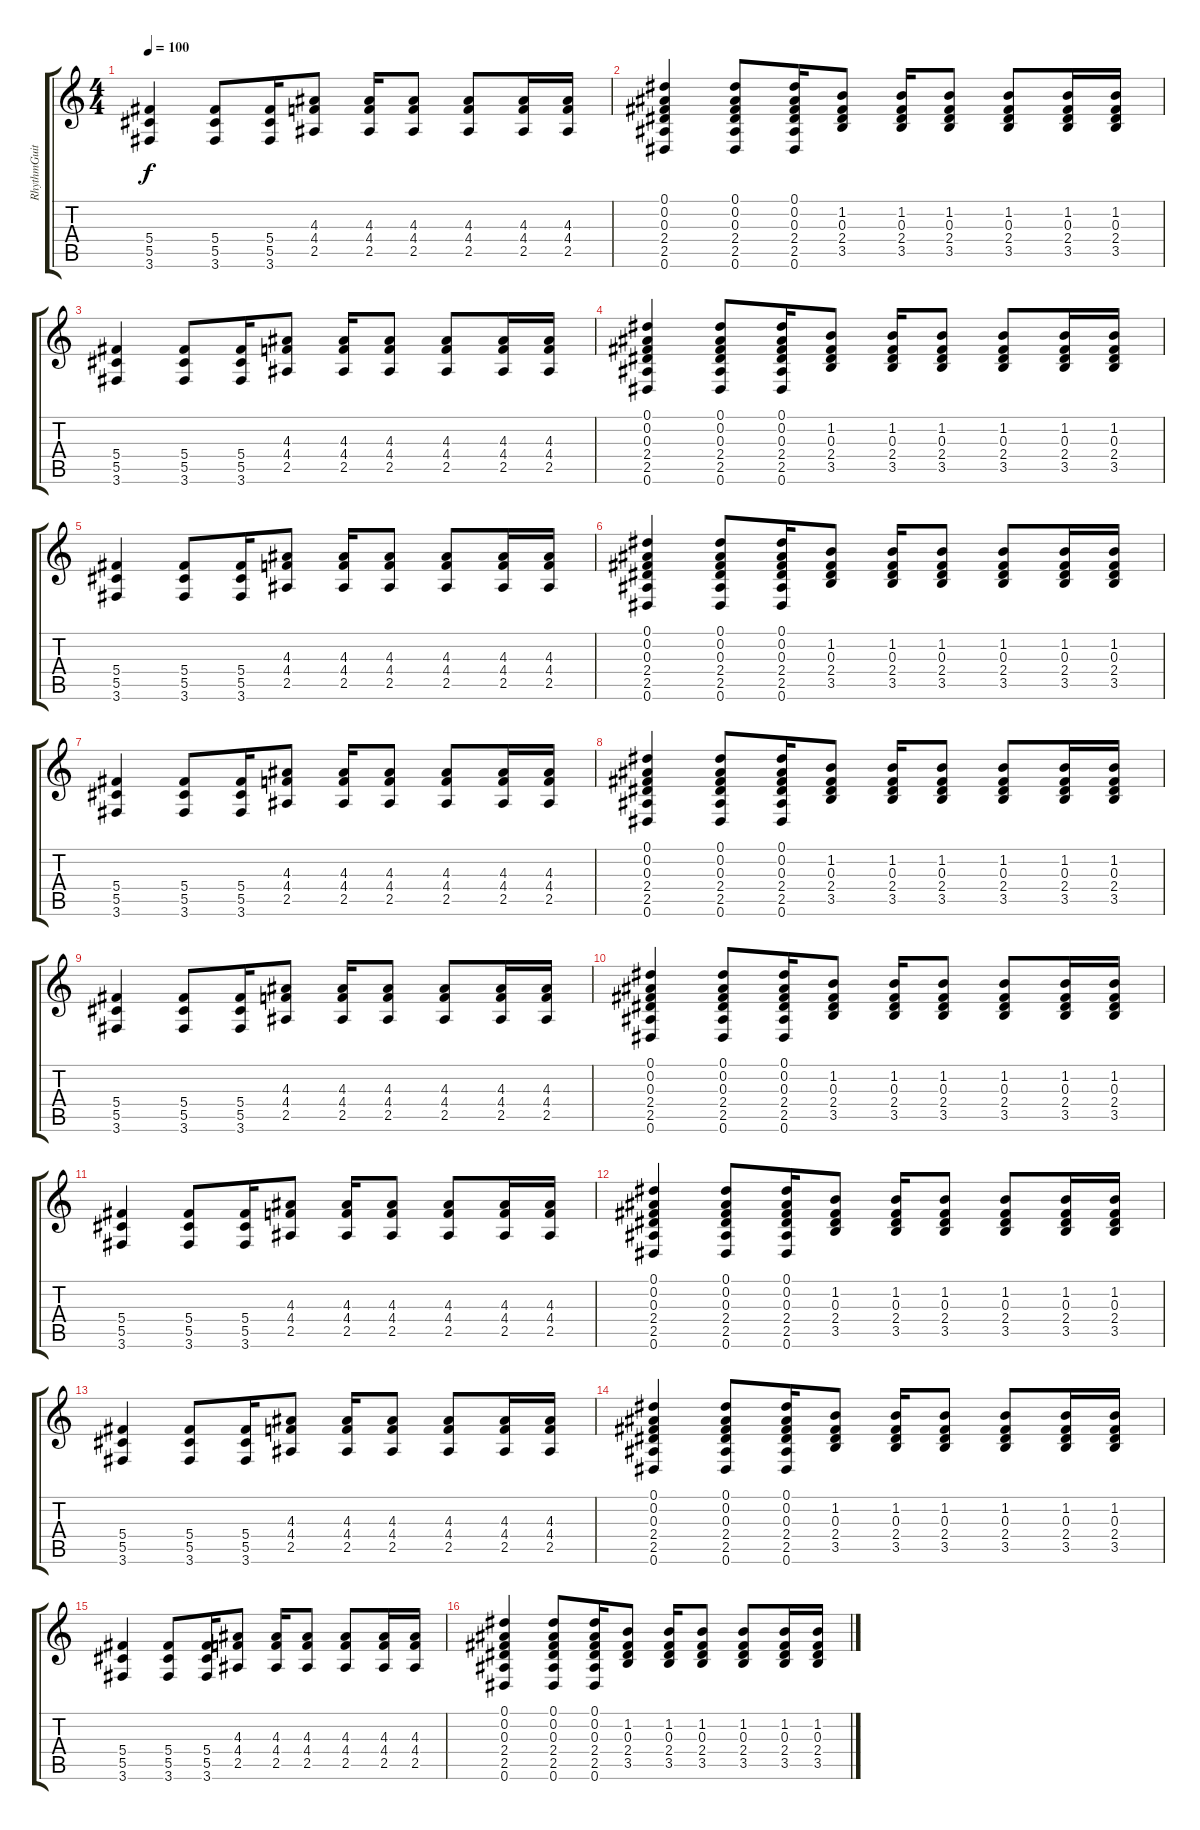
\track ("RhythmGuitar01" "RhythmGuit") {instrument electricguitarclean}
\staff {score tabs}
\tuning (Eb4 Bb3 Gb3 Db3 Ab2 Eb2) {hide}
\ts (4 4)
\tempo 100
\clef g2
\ks c
(5.4 5.5 3.6).4{dy f} (5.4 5.5 3.6).8 (5.4 5.5 3.6).16 (4.3 4.4 2.5).8 (4.3 4.4 2.5).16 (4.3 4.4 2.5).8 (4.3 4.4 2.5).8 (4.3 4.4 2.5).16 (4.3 4.4 2.5).16 |
(0.1 0.2 0.3 2.4 2.5 0.6).4 (0.1 0.2 0.3 2.4 2.5 0.6).8 (0.1 0.2 0.3 2.4 2.5 0.6).16 (1.2 0.3 2.4 3.5).8 (1.2 0.3 2.4 3.5).16 (1.2 0.3 2.4 3.5).8 (1.2 0.3 2.4 3.5).8 (1.2 0.3 2.4 3.5).16 (1.2 0.3 2.4 3.5).16 |
(5.4 5.5 3.6).4 (5.4 5.5 3.6).8 (5.4 5.5 3.6).16 (4.3 4.4 2.5).8 (4.3 4.4 2.5).16 (4.3 4.4 2.5).8 (4.3 4.4 2.5).8 (4.3 4.4 2.5).16 (4.3 4.4 2.5).16 |
(0.1 0.2 0.3 2.4 2.5 0.6).4 (0.1 0.2 0.3 2.4 2.5 0.6).8 (0.1 0.2 0.3 2.4 2.5 0.6).16 (1.2 0.3 2.4 3.5).8 (1.2 0.3 2.4 3.5).16 (1.2 0.3 2.4 3.5).8 (1.2 0.3 2.4 3.5).8 (1.2 0.3 2.4 3.5).16 (1.2 0.3 2.4 3.5).16 |
(5.4 5.5 3.6).4 (5.4 5.5 3.6).8 (5.4 5.5 3.6).16 (4.3 4.4 2.5).8 (4.3 4.4 2.5).16 (4.3 4.4 2.5).8 (4.3 4.4 2.5).8 (4.3 4.4 2.5).16 (4.3 4.4 2.5).16 |
(0.1 0.2 0.3 2.4 2.5 0.6).4 (0.1 0.2 0.3 2.4 2.5 0.6).8 (0.1 0.2 0.3 2.4 2.5 0.6).16 (1.2 0.3 2.4 3.5).8 (1.2 0.3 2.4 3.5).16 (1.2 0.3 2.4 3.5).8 (1.2 0.3 2.4 3.5).8 (1.2 0.3 2.4 3.5).16 (1.2 0.3 2.4 3.5).16 |
(5.4 5.5 3.6).4 (5.4 5.5 3.6).8 (5.4 5.5 3.6).16 (4.3 4.4 2.5).8 (4.3 4.4 2.5).16 (4.3 4.4 2.5).8 (4.3 4.4 2.5).8 (4.3 4.4 2.5).16 (4.3 4.4 2.5).16 |
(0.1 0.2 0.3 2.4 2.5 0.6).4 (0.1 0.2 0.3 2.4 2.5 0.6).8 (0.1 0.2 0.3 2.4 2.5 0.6).16 (1.2 0.3 2.4 3.5).8 (1.2 0.3 2.4 3.5).16 (1.2 0.3 2.4 3.5).8 (1.2 0.3 2.4 3.5).8 (1.2 0.3 2.4 3.5).16 (1.2 0.3 2.4 3.5).16 |
(5.4 5.5 3.6).4 (5.4 5.5 3.6).8 (5.4 5.5 3.6).16 (4.3 4.4 2.5).8 (4.3 4.4 2.5).16 (4.3 4.4 2.5).8 (4.3 4.4 2.5).8 (4.3 4.4 2.5).16 (4.3 4.4 2.5).16 |
(0.1 0.2 0.3 2.4 2.5 0.6).4 (0.1 0.2 0.3 2.4 2.5 0.6).8 (0.1 0.2 0.3 2.4 2.5 0.6).16 (1.2 0.3 2.4 3.5).8 (1.2 0.3 2.4 3.5).16 (1.2 0.3 2.4 3.5).8 (1.2 0.3 2.4 3.5).8 (1.2 0.3 2.4 3.5).16 (1.2 0.3 2.4 3.5).16 |
(5.4 5.5 3.6).4 (5.4 5.5 3.6).8 (5.4 5.5 3.6).16 (4.3 4.4 2.5).8 (4.3 4.4 2.5).16 (4.3 4.4 2.5).8 (4.3 4.4 2.5).8 (4.3 4.4 2.5).16 (4.3 4.4 2.5).16 |
(0.1 0.2 0.3 2.4 2.5 0.6).4 (0.1 0.2 0.3 2.4 2.5 0.6).8 (0.1 0.2 0.3 2.4 2.5 0.6).16 (1.2 0.3 2.4 3.5).8 (1.2 0.3 2.4 3.5).16 (1.2 0.3 2.4 3.5).8 (1.2 0.3 2.4 3.5).8 (1.2 0.3 2.4 3.5).16 (1.2 0.3 2.4 3.5).16 |
(5.4 5.5 3.6).4 (5.4 5.5 3.6).8 (5.4 5.5 3.6).16 (4.3 4.4 2.5).8 (4.3 4.4 2.5).16 (4.3 4.4 2.5).8 (4.3 4.4 2.5).8 (4.3 4.4 2.5).16 (4.3 4.4 2.5).16 |
(0.1 0.2 0.3 2.4 2.5 0.6).4 (0.1 0.2 0.3 2.4 2.5 0.6).8 (0.1 0.2 0.3 2.4 2.5 0.6).16 (1.2 0.3 2.4 3.5).8 (1.2 0.3 2.4 3.5).16 (1.2 0.3 2.4 3.5).8 (1.2 0.3 2.4 3.5).8 (1.2 0.3 2.4 3.5).16 (1.2 0.3 2.4 3.5).16 |
(5.4 5.5 3.6).4 (5.4 5.5 3.6).8 (5.4 5.5 3.6).16 (4.3 4.4 2.5).8 (4.3 4.4 2.5).16 (4.3 4.4 2.5).8 (4.3 4.4 2.5).8 (4.3 4.4 2.5).16 (4.3 4.4 2.5).16 |
(0.1 0.2 0.3 2.4 2.5 0.6).4 (0.1 0.2 0.3 2.4 2.5 0.6).8 (0.1 0.2 0.3 2.4 2.5 0.6).16 (1.2 0.3 2.4 3.5).8 (1.2 0.3 2.4 3.5).16 (1.2 0.3 2.4 3.5).8 (1.2 0.3 2.4 3.5).8 (1.2 0.3 2.4 3.5).16 (1.2 0.3 2.4 3.5).16
